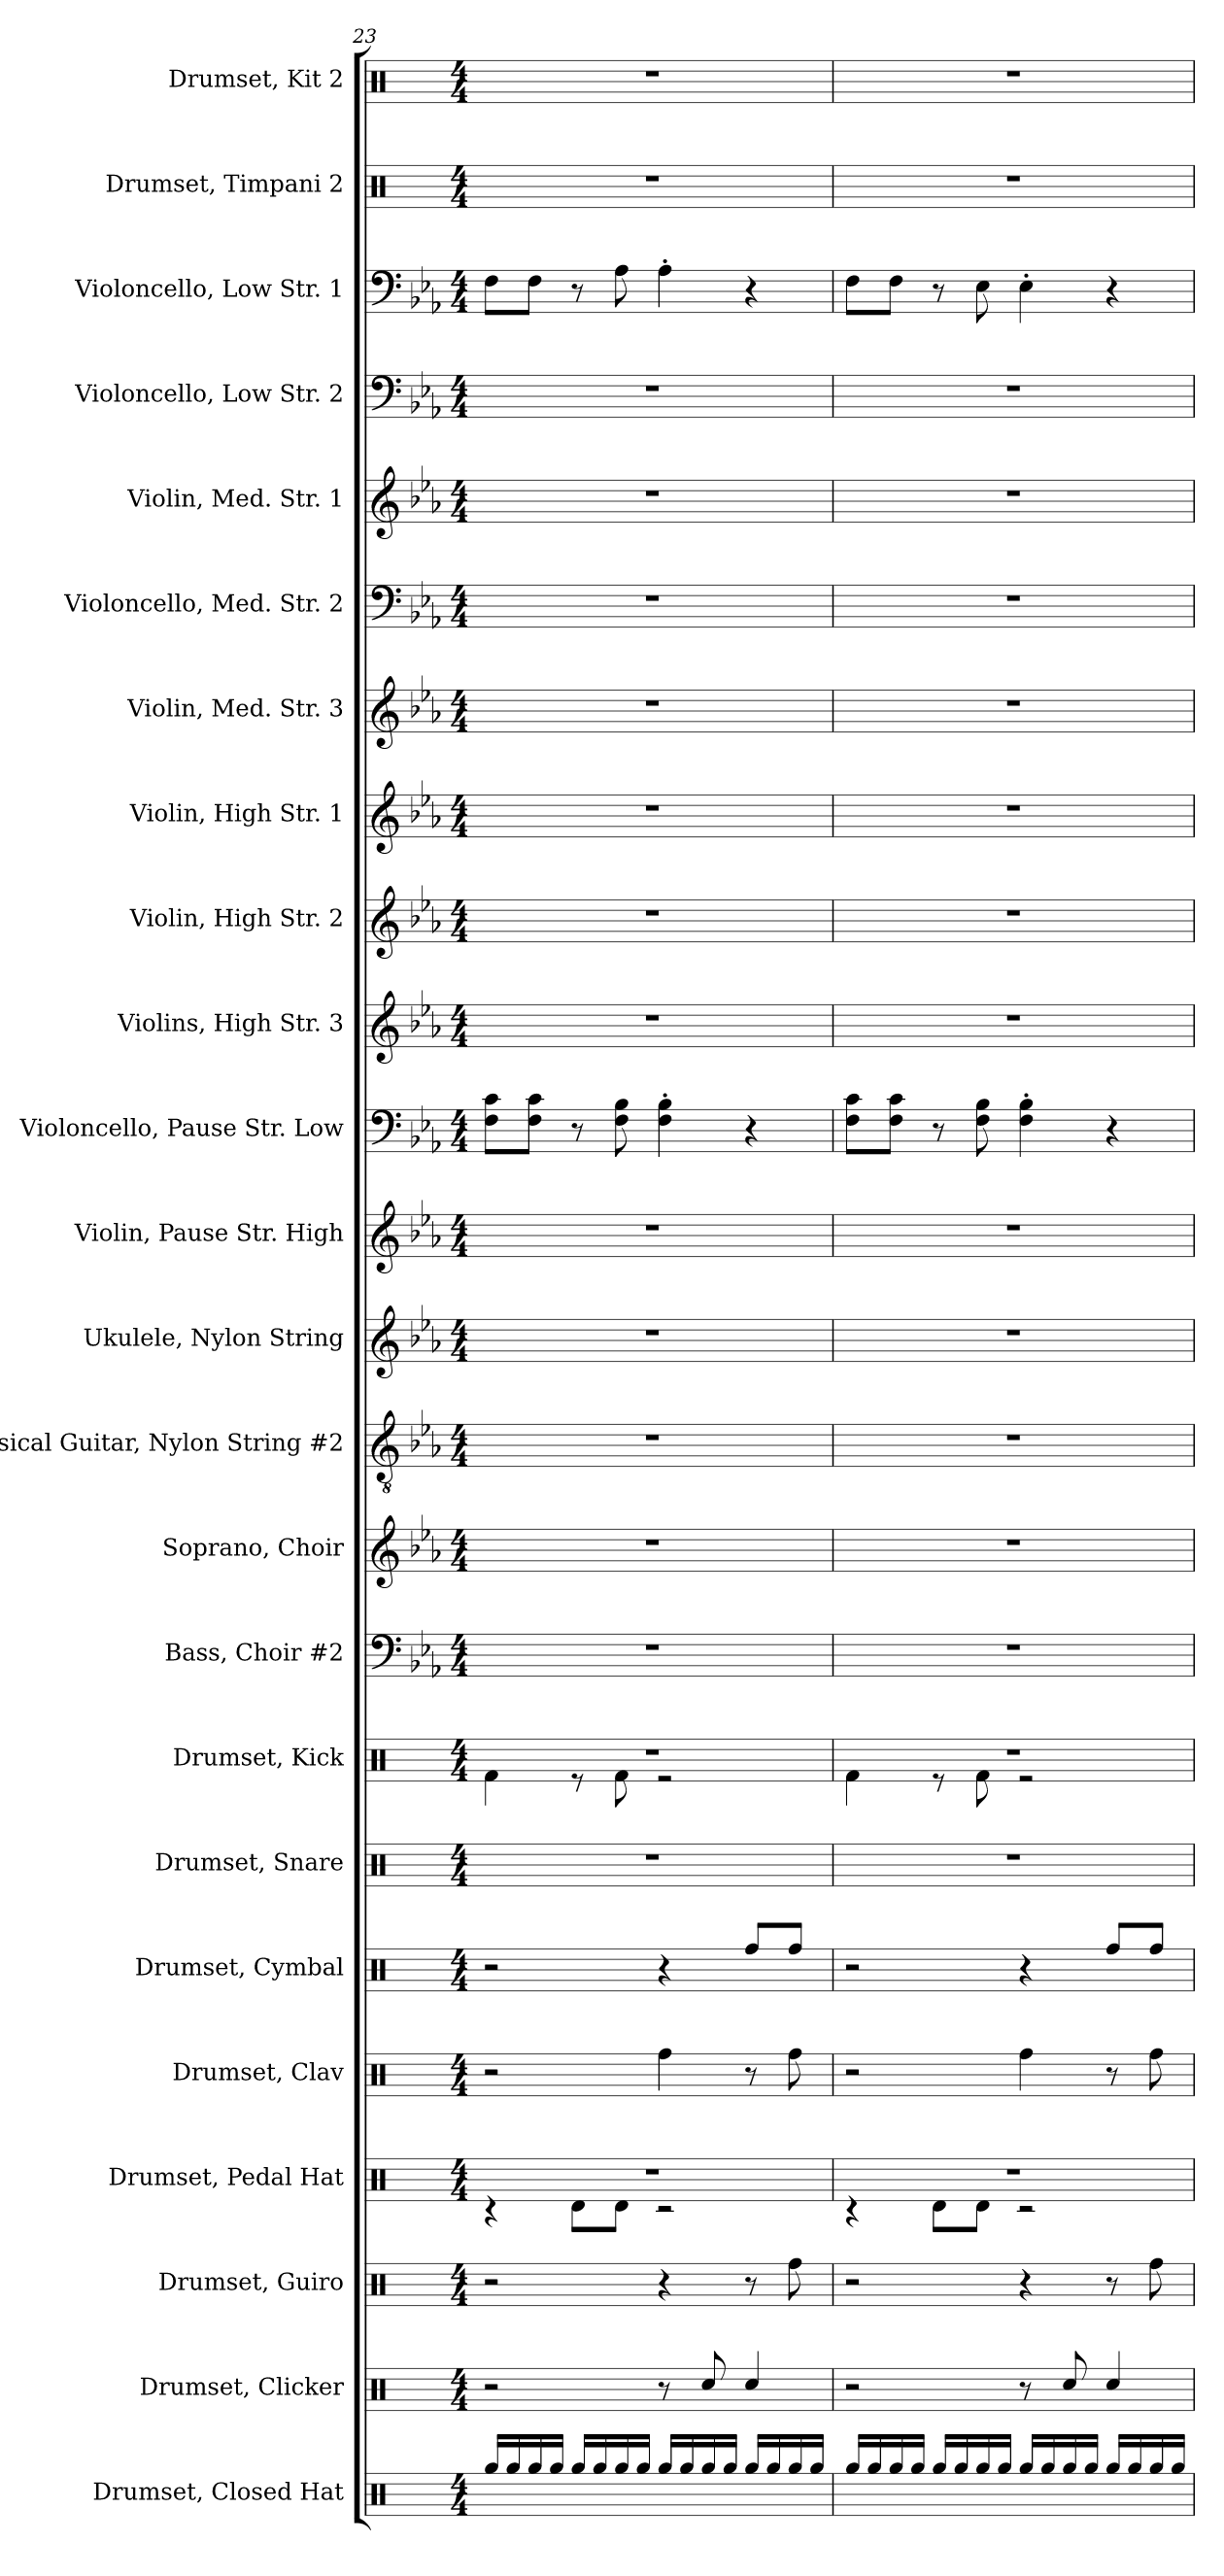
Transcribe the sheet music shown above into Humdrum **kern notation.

**kern	**kern	**kern	**kern	**kern	**kern	**kern	**kern	**kern	**kern	**kern	**kern	**kern	**kern	**kern	**kern	**kern	**kern	**kern	**kern	**kern	**kern	**kern	**kern
*part24	*part23	*part22	*part21	*part20	*part19	*part18	*part17	*part16	*part15	*part14	*part13	*part12	*part11	*part10	*part9	*part8	*part7	*part6	*part5	*part4	*part3	*part2	*part1
*staff24	*staff23	*staff22	*staff21	*staff20	*staff19	*staff18	*staff17	*staff16	*staff15	*staff14	*staff13	*staff12	*staff11	*staff10	*staff9	*staff8	*staff7	*staff6	*staff5	*staff4	*staff3	*staff2	*staff1
*I"Drumset, Closed Hat	*I"Drumset, Clicker	*I"Drumset, Guiro	*I"Drumset, Pedal Hat	*I"Drumset, Clav	*I"Drumset, Cymbal	*I"Drumset, Snare	*I"Drumset, Kick	*I"Bass, Choir #2	*I"Soprano, Choir	*I"Classical Guitar, Nylon String #2	*I"Ukulele, Nylon String	*I"Violin, Pause Str. High	*I"Violoncello, Pause Str. Low	*I"Violins, High Str. 3	*I"Violin, High Str. 2	*I"Violin, High Str. 1	*I"Violin, Med. Str. 3	*I"Violoncello, Med. Str. 2	*I"Violin, Med. Str. 1	*I"Violoncello, Low Str. 2	*I"Violoncello, Low Str. 1	*I"Drumset, Timpani 2	*I"Drumset, Kit 2
*I'D. Set	*I'D. Set	*I'D. Set	*I'D. Set	*I'D. Set	*I'D. Set	*I'D. Set	*I'D. Set	*I'B.	*I'S.	*I'Guit.	*I'Uk.	*I'Vln.	*I'Vc.	*I'Vlns.	*I'Vln.	*I'Vln.	*I'Vln.	*I'Vc.	*I'Vln.	*I'Vc.	*I'Vc.	*I'D. Set	*I'D. Set
*clefX	*clefX	*clefX	*clefX	*clefX	*clefX	*clefX	*clefX	*clefF4	*clefG2	*clefGv2	*clefG2	*clefG2	*clefF4	*clefG2	*clefG2	*clefG2	*clefG2	*clefF4	*clefG2	*clefF4	*clefF4	*clefX	*clefX
*k[]	*k[]	*k[]	*k[]	*k[]	*k[]	*k[]	*k[]	*k[b-e-a-]	*k[b-e-a-]	*k[b-e-a-]	*k[b-e-a-]	*k[b-e-a-]	*k[b-e-a-]	*k[b-e-a-]	*k[b-e-a-]	*k[b-e-a-]	*k[b-e-a-]	*k[b-e-a-]	*k[b-e-a-]	*k[b-e-a-]	*k[b-e-a-]	*k[]	*k[]
*M4/4	*M4/4	*M4/4	*M4/4	*M4/4	*M4/4	*M4/4	*M4/4	*M4/4	*M4/4	*M4/4	*M4/4	*M4/4	*M4/4	*M4/4	*M4/4	*M4/4	*M4/4	*M4/4	*M4/4	*M4/4	*M4/4	*M4/4	*M4/4
=23	=23	=23	=23	=23	=23	=23	=23	=23	=23	=23	=23	=23	=23	=23	=23	=23	=23	=23	=23	=23	=23	=23	=23
*	*	*	*^	*	*	*	*^	*	*	*	*	*	*	*	*	*	*	*	*	*	*	*	*
16Rgg/LL	2r	2r	1r	4r	2r	2r	1r	1r	4Rf\	1r	1r	1r	1r	1r	8F\ 8c\L	1r	1r	1r	1r	1r	1r	1r	8F\L	1r	1r
16Rgg/	.	.	.	.	.	.	.	.	.	.	.	.	.	.	.	.	.	.	.	.	.	.	.	.	.
16Rgg/	.	.	.	.	.	.	.	.	.	.	.	.	.	.	8F\ 8c\J	.	.	.	.	.	.	.	8F\J	.	.
16Rgg/JJ	.	.	.	.	.	.	.	.	.	.	.	.	.	.	.	.	.	.	.	.	.	.	.	.	.
16Rgg/LL	.	.	.	8Rd\L	.	.	.	.	8r	.	.	.	.	.	8r	.	.	.	.	.	.	.	8r	.	.
16Rgg/	.	.	.	.	.	.	.	.	.	.	.	.	.	.	.	.	.	.	.	.	.	.	.	.	.
16Rgg/	.	.	.	8Rd\J	.	.	.	.	8Rf\	.	.	.	.	.	8F\ 8B-\	.	.	.	.	.	.	.	8A-\	.	.
16Rgg/JJ	.	.	.	.	.	.	.	.	.	.	.	.	.	.	.	.	.	.	.	.	.	.	.	.	.
16Rgg/LL	8r	4r	.	2r	4Rff\	4r	.	.	2r	.	.	.	.	.	4F\' 4B-\'	.	.	.	.	.	.	.	4A-'\	.	.
16Rgg/	.	.	.	.	.	.	.	.	.	.	.	.	.	.	.	.	.	.	.	.	.	.	.	.	.
16Rgg/	8Rcc/	.	.	.	.	.	.	.	.	.	.	.	.	.	.	.	.	.	.	.	.	.	.	.	.
16Rgg/JJ	.	.	.	.	.	.	.	.	.	.	.	.	.	.	.	.	.	.	.	.	.	.	.	.	.
16Rgg/LL	4Rcc/	8r	.	.	8r	8Rff/L	.	.	.	.	.	.	.	.	4r	.	.	.	.	.	.	.	4r	.	.
16Rgg/	.	.	.	.	.	.	.	.	.	.	.	.	.	.	.	.	.	.	.	.	.	.	.	.	.
16Rgg/	.	8Rff\	.	.	8Rff\	8Rff/J	.	.	.	.	.	.	.	.	.	.	.	.	.	.	.	.	.	.	.
16Rgg/JJ	.	.	.	.	.	.	.	.	.	.	.	.	.	.	.	.	.	.	.	.	.	.	.	.	.
!!LO:PB:g=z
=24	=24	=24	=24	=24	=24	=24	=24	=24	=24	=24	=24	=24	=24	=24	=24	=24	=24	=24	=24	=24	=24	=24	=24	=24	=24
16Rgg/LL	2r	2r	1r	4r	2r	2r	1r	1r	4Rf\	1r	1r	1r	1r	1r	8F\ 8c\L	1r	1r	1r	1r	1r	1r	1r	8F\L	1r	1r
16Rgg/	.	.	.	.	.	.	.	.	.	.	.	.	.	.	.	.	.	.	.	.	.	.	.	.	.
16Rgg/	.	.	.	.	.	.	.	.	.	.	.	.	.	.	8F\ 8c\J	.	.	.	.	.	.	.	8F\J	.	.
16Rgg/JJ	.	.	.	.	.	.	.	.	.	.	.	.	.	.	.	.	.	.	.	.	.	.	.	.	.
16Rgg/LL	.	.	.	8Rd\L	.	.	.	.	8r	.	.	.	.	.	8r	.	.	.	.	.	.	.	8r	.	.
16Rgg/	.	.	.	.	.	.	.	.	.	.	.	.	.	.	.	.	.	.	.	.	.	.	.	.	.
16Rgg/	.	.	.	8Rd\J	.	.	.	.	8Rf\	.	.	.	.	.	8F\ 8B-\	.	.	.	.	.	.	.	8E-\	.	.
16Rgg/JJ	.	.	.	.	.	.	.	.	.	.	.	.	.	.	.	.	.	.	.	.	.	.	.	.	.
16Rgg/LL	8r	4r	.	2r	4Rff\	4r	.	.	2r	.	.	.	.	.	4F\' 4B-\'	.	.	.	.	.	.	.	4E-'\	.	.
16Rgg/	.	.	.	.	.	.	.	.	.	.	.	.	.	.	.	.	.	.	.	.	.	.	.	.	.
16Rgg/	8Rcc/	.	.	.	.	.	.	.	.	.	.	.	.	.	.	.	.	.	.	.	.	.	.	.	.
16Rgg/JJ	.	.	.	.	.	.	.	.	.	.	.	.	.	.	.	.	.	.	.	.	.	.	.	.	.
16Rgg/LL	4Rcc/	8r	.	.	8r	8Rff/L	.	.	.	.	.	.	.	.	4r	.	.	.	.	.	.	.	4r	.	.
16Rgg/	.	.	.	.	.	.	.	.	.	.	.	.	.	.	.	.	.	.	.	.	.	.	.	.	.
16Rgg/	.	8Rff\	.	.	8Rff\	8Rff/J	.	.	.	.	.	.	.	.	.	.	.	.	.	.	.	.	.	.	.
16Rgg/JJ	.	.	.	.	.	.	.	.	.	.	.	.	.	.	.	.	.	.	.	.	.	.	.	.	.
*	*	*	*v	*v	*	*	*	*v	*v	*	*	*	*	*	*	*	*	*	*	*	*	*	*	*	*
=	=	=	=	=	=	=	=	=	=	=	=	=	=	=	=	=	=	=	=	=	=	=	=
*-	*-	*-	*-	*-	*-	*-	*-	*-	*-	*-	*-	*-	*-	*-	*-	*-	*-	*-	*-	*-	*-	*-	*-
